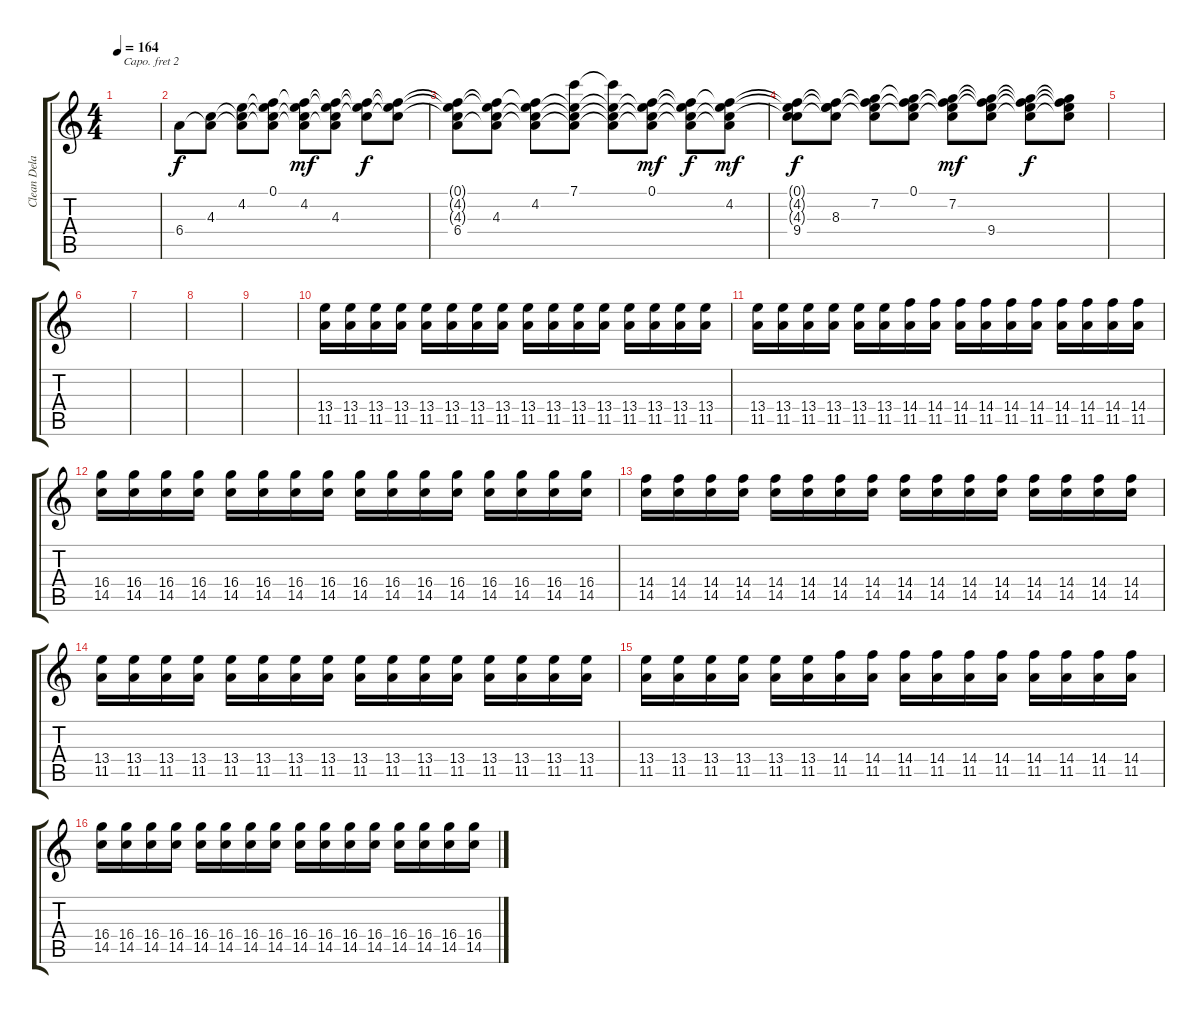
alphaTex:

\track ("Clean Delay 4" "Clean Dela") {instrument electricguitarclean}
\staff {score tabs}
\capo 2
\tuning (Eb4 Bb3 Gb3 Db3 Ab2 Eb2) {hide}
\ts (4 4)
\tempo 164
\clef g2
\ks c
|
6.4.8 (4.3 6.4{t}).8 (4.2 4.3{t} 6.4{t}).8 (0.1 4.2{t} 4.3{t} 6.4{t}).8 (0.1{t} 4.2 4.3{t} 6.4{t}).8{dy mf} (0.1{t} 4.2{t} 4.3 6.4{t}).8 (0.1{t} 4.2{t} 4.3{t}).8{dy f} (0.1{t} 4.2{t} 4.3{t}).8 |
(0.1{t} 4.2{t} 4.3{t} 6.4).8 (0.1{t} 4.2{t} 4.3 6.4{t}).8 (0.1{t} 4.2 4.3{t} 6.4{t}).8 (7.1 4.2{t} 4.3{t} 6.4{t}).8 (7.1{t} 4.2{t} 4.3{t} 6.4{t}).8 (0.1 4.2{t} 4.3{t} 6.4{t}).8{dy mf} (0.1{t} 4.2{t} 4.3{t} 6.4{t}).8{dy f} (0.1{t} 4.2 4.3{t} 6.4{t}).8{dy mf} |
(0.1{t} 4.2{t} 4.3{t} 9.4).8{dy f} (0.1{t} 4.2{t} 8.3 9.4{t}).8 (0.1{t} 7.2 8.3{t} 9.4{t}).8 (0.1 7.2{t} 8.3{t} 9.4{t}).8 (0.1{t} 7.2 8.3{t} 9.4{t}).8{dy mf} (0.1{t} 7.2{t} 8.3{t} 9.4).8 (0.1{t} 7.2{t} 8.3{t} 9.4{t}).8{dy f} (0.1{t} 7.2{t} 8.3{t} 9.4{t}).8 |
|
|
|
|
|
(13.4 11.5).16 (13.4 11.5).16 (13.4 11.5).16 (13.4 11.5).16 (13.4 11.5).16 (13.4 11.5).16 (13.4 11.5).16 (13.4 11.5).16 (13.4 11.5).16 (13.4 11.5).16 (13.4 11.5).16 (13.4 11.5).16 (13.4 11.5).16 (13.4 11.5).16 (13.4 11.5).16 (13.4 11.5).16 |
(13.4 11.5).16 (13.4 11.5).16 (13.4 11.5).16 (13.4 11.5).16 (13.4 11.5).16 (13.4 11.5).16 (14.4 11.5).16 (14.4 11.5).16 (14.4 11.5).16 (14.4 11.5).16 (14.4 11.5).16 (14.4 11.5).16 (14.4 11.5).16 (14.4 11.5).16 (14.4 11.5).16 (14.4 11.5).16 |
(16.4 14.5).16 (16.4 14.5).16 (16.4 14.5).16 (16.4 14.5).16 (16.4 14.5).16 (16.4 14.5).16 (16.4 14.5).16 (16.4 14.5).16 (16.4 14.5).16 (16.4 14.5).16 (16.4 14.5).16 (16.4 14.5).16 (16.4 14.5).16 (16.4 14.5).16 (16.4 14.5).16 (16.4 14.5).16 |
(14.4 14.5).16 (14.4 14.5).16 (14.4 14.5).16 (14.4 14.5).16 (14.4 14.5).16 (14.4 14.5).16 (14.4 14.5).16 (14.4 14.5).16 (14.4 14.5).16 (14.4 14.5).16 (14.4 14.5).16 (14.4 14.5).16 (14.4 14.5).16 (14.4 14.5).16 (14.4 14.5).16 (14.4 14.5).16 |
(13.4 11.5).16 (13.4 11.5).16 (13.4 11.5).16 (13.4 11.5).16 (13.4 11.5).16 (13.4 11.5).16 (13.4 11.5).16 (13.4 11.5).16 (13.4 11.5).16 (13.4 11.5).16 (13.4 11.5).16 (13.4 11.5).16 (13.4 11.5).16 (13.4 11.5).16 (13.4 11.5).16 (13.4 11.5).16 |
(13.4 11.5).16 (13.4 11.5).16 (13.4 11.5).16 (13.4 11.5).16 (13.4 11.5).16 (13.4 11.5).16 (14.4 11.5).16 (14.4 11.5).16 (14.4 11.5).16 (14.4 11.5).16 (14.4 11.5).16 (14.4 11.5).16 (14.4 11.5).16 (14.4 11.5).16 (14.4 11.5).16 (14.4 11.5).16 |
(16.4 14.5).16 (16.4 14.5).16 (16.4 14.5).16 (16.4 14.5).16 (16.4 14.5).16 (16.4 14.5).16 (16.4 14.5).16 (16.4 14.5).16 (16.4 14.5).16 (16.4 14.5).16 (16.4 14.5).16 (16.4 14.5).16 (16.4 14.5).16 (16.4 14.5).16 (16.4 14.5).16 (16.4 14.5).16
